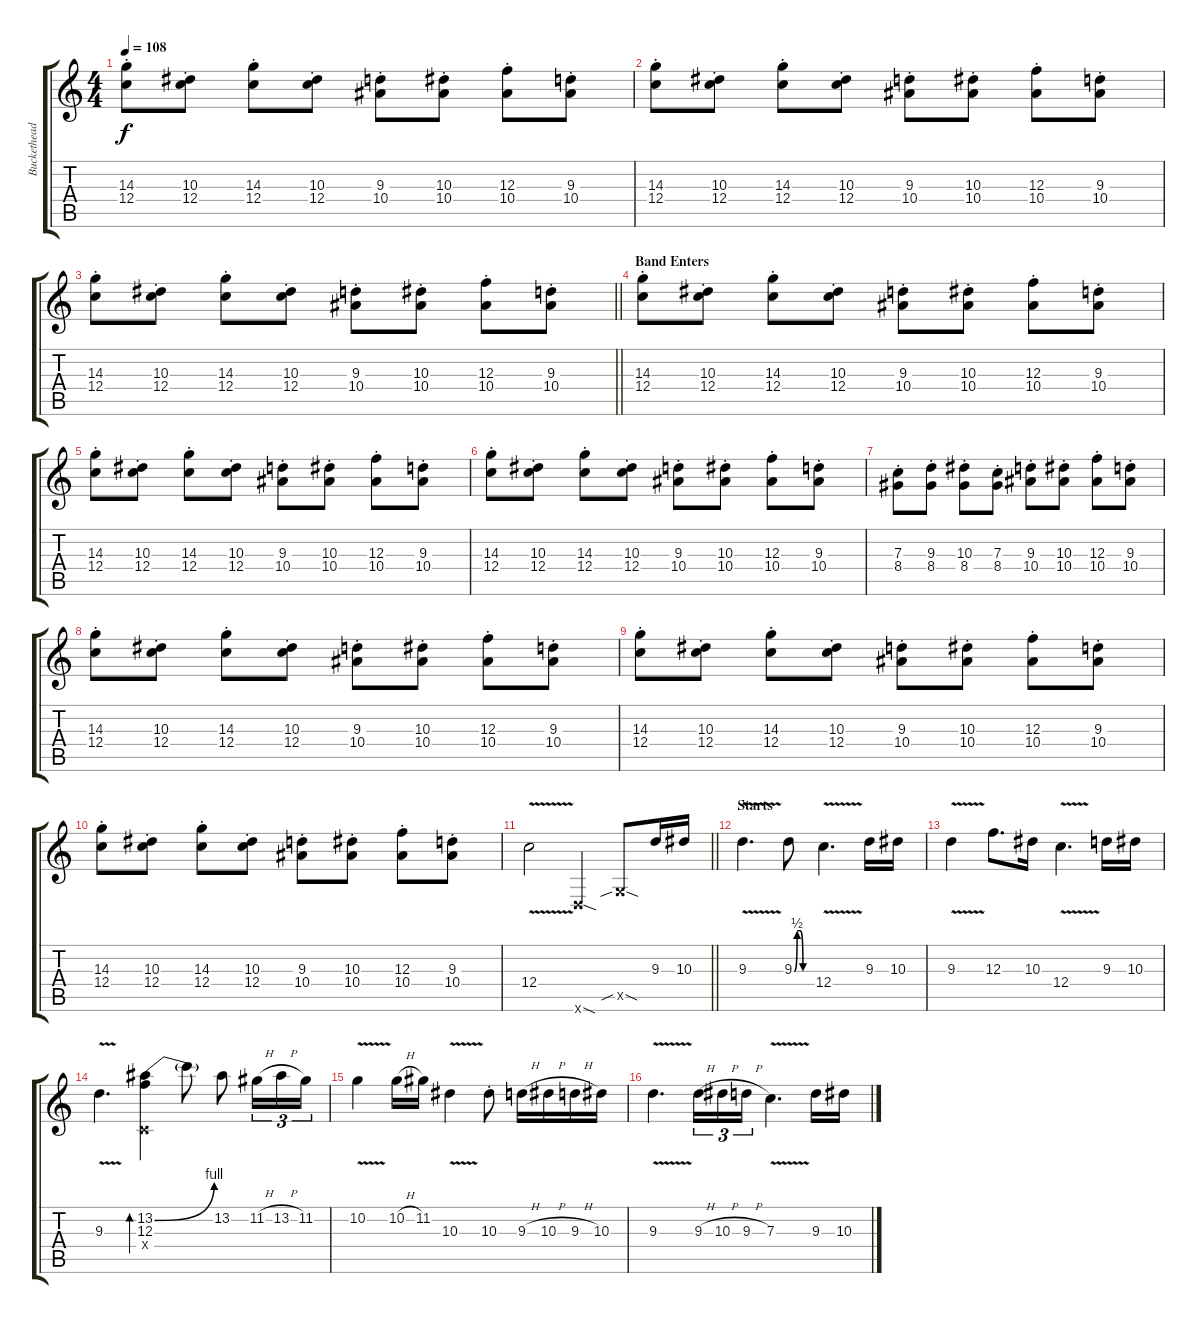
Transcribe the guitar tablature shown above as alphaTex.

\track ("Buckethead" "Buckethead") {instrument distortionguitar}
\staff {score tabs}
\tuning (D4 A3 F3 C3 G2 D2) {hide}
\ts (4 4)
\tempo 108
\clef g2
\ks c
(14.3{st} 12.4{st}).8{dy f} (10.3{st} 12.4{st}).8 (14.3{st} 12.4{st}).8 (10.3{st} 12.4{st}).8 (9.3{st} 10.4{st}).8 (10.3{st} 10.4{st}).8 (12.3{st} 10.4{st}).8 (9.3{st} 10.4{st}).8 |
(14.3{st} 12.4{st}).8 (10.3{st} 12.4{st}).8 (14.3{st} 12.4{st}).8 (10.3{st} 12.4{st}).8 (9.3{st} 10.4{st}).8 (10.3{st} 10.4{st}).8 (12.3{st} 10.4{st}).8 (9.3{st} 10.4{st}).8 |
\barLineRight lightlight
(14.3{st} 12.4{st}).8 (10.3{st} 12.4{st}).8 (14.3{st} 12.4{st}).8 (10.3{st} 12.4{st}).8 (9.3{st} 10.4{st}).8 (10.3{st} 10.4{st}).8 (12.3{st} 10.4{st}).8 (9.3{st} 10.4{st}).8 |
\section ("" "Band Enters")
(14.3{st} 12.4{st}).8 (10.3{st} 12.4{st}).8 (14.3{st} 12.4{st}).8 (10.3{st} 12.4{st}).8 (9.3{st} 10.4{st}).8 (10.3{st} 10.4{st}).8 (12.3{st} 10.4{st}).8 (9.3{st} 10.4{st}).8 |
(14.3{st} 12.4{st}).8 (10.3{st} 12.4{st}).8 (14.3{st} 12.4{st}).8 (10.3{st} 12.4{st}).8 (9.3{st} 10.4{st}).8 (10.3{st} 10.4{st}).8 (12.3{st} 10.4{st}).8 (9.3{st} 10.4{st}).8 |
(14.3{st} 12.4{st}).8 (10.3{st} 12.4{st}).8 (14.3{st} 12.4{st}).8 (10.3{st} 12.4{st}).8 (9.3{st} 10.4{st}).8 (10.3{st} 10.4{st}).8 (12.3{st} 10.4{st}).8 (9.3{st} 10.4{st}).8 |
(7.3{st} 8.4{st}).8 (9.3{st} 8.4{st}).8 (10.3{st} 8.4{st}).8 (7.3{st} 8.4{st}).8 (9.3{st} 10.4{st}).8 (10.3{st} 10.4{st}).8 (12.3{st} 10.4{st}).8 (9.3{st} 10.4{st}).8 |
(14.3{st} 12.4{st}).8 (10.3{st} 12.4{st}).8 (14.3{st} 12.4{st}).8 (10.3{st} 12.4{st}).8 (9.3{st} 10.4{st}).8 (10.3{st} 10.4{st}).8 (12.3{st} 10.4{st}).8 (9.3{st} 10.4{st}).8 |
(14.3{st} 12.4{st}).8 (10.3{st} 12.4{st}).8 (14.3{st} 12.4{st}).8 (10.3{st} 12.4{st}).8 (9.3{st} 10.4{st}).8 (10.3{st} 10.4{st}).8 (12.3{st} 10.4{st}).8 (9.3{st} 10.4{st}).8 |
(14.3{st} 12.4{st}).8 (10.3{st} 12.4{st}).8 (14.3{st} 12.4{st}).8 (10.3{st} 12.4{st}).8 (9.3{st} 10.4{st}).8 (10.3{st} 10.4{st}).8 (12.3{st} 10.4{st}).8 (9.3{st} 10.4{st}).8 |
\barLineRight lightlight
12.4{v}.2{instrument distortionguitar} 0.6{sod x}.4 0.5{sib sod x}.8 9.3.16 10.3.16 |
\section ("" "Starts")
9.3{v}.4{d} 9.3{be (custom 0 0 10 2 20 2 30 0 60 0)}.8 12.4{v}.4{d} 9.3.16 10.3.16 |
9.3{v}.4 12.3.8{d} 10.3.16 12.4{v}.4{d} 9.3.16 10.3.16 |
9.3{v}.4{d} (13.2{be (bend 0 0 60 4)} 12.3 0.4{x}).4{bd 120} 13.2{t}.8 13.2.8 11.2{h}.16{tu (3 2)} 13.2{h}.16{tu (3 2)} 11.2.16{tu (3 2)} |
10.2{v}.4 10.2{h}.16 11.2.16 10.3{v}.4 10.3{st}.8 9.3{h}.16 10.3{h}.16 9.3{h}.16 10.3.16 |
9.3{v}.4{d} 9.3{h}.16{tu (3 2)} 10.3{h}.16{tu (3 2)} 9.3{h}.16{tu (3 2)} 7.3{v}.4{d} 9.3.16 10.3.16
